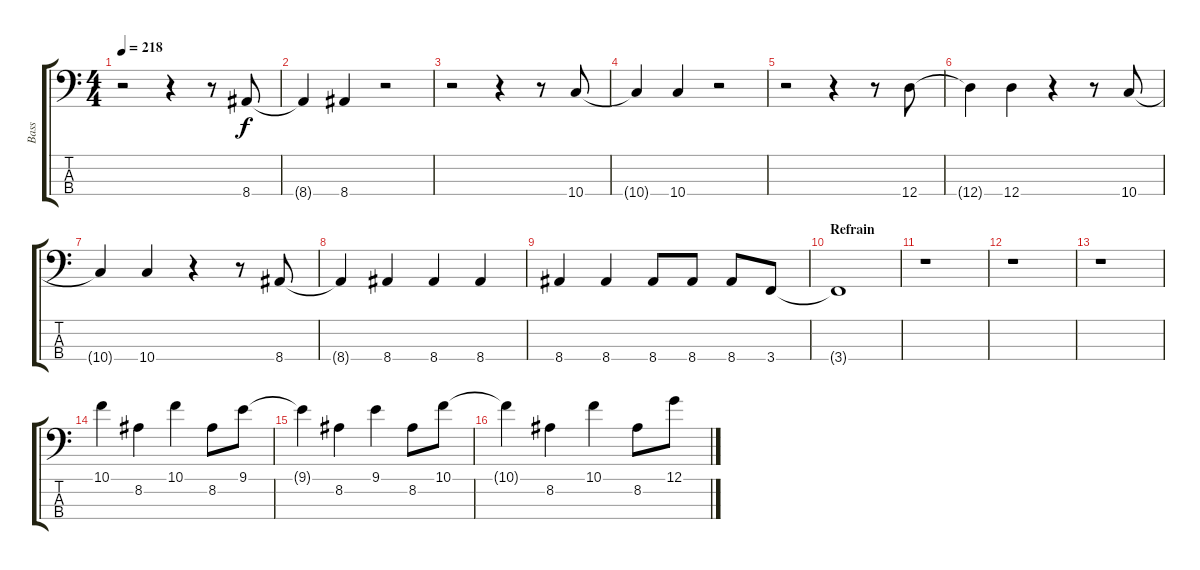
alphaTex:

\track ("Bass" "Bass") {instrument electricbasspick}
\staff {score tabs}
\tuning (G2 D2 A1 D1) {hide}
\ts (4 4)
\tempo 218
\clef f4
\ks c
r.2{dy f} r.4 r.8 8.4.8 |
8.4{t}.4 8.4.4 r.2 |
r.2 r.4 r.8 10.4.8 |
10.4{t}.4 10.4.4 r.2 |
r.2 r.4 r.8 12.4.8 |
12.4{t}.4 12.4.4 r.4 r.8 10.4.8 |
10.4{t}.4 10.4.4 r.4 r.8 8.4.8 |
8.4{t}.4 8.4.4 8.4.4 8.4.4 |
8.4.4 8.4.4 8.4.8 8.4.8 8.4.8 3.4.8 |
\section ("" "Refrain")
3.4{t}.1 |
r.1 |
r.1 |
r.1 |
10.1.4 8.2.4 10.1.4 8.2.8 9.1.8 |
9.1{t}.4 8.2.4 9.1.4 8.2.8 10.1.8 |
10.1{t}.4 8.2.4 10.1.4 8.2.8 12.1.8
